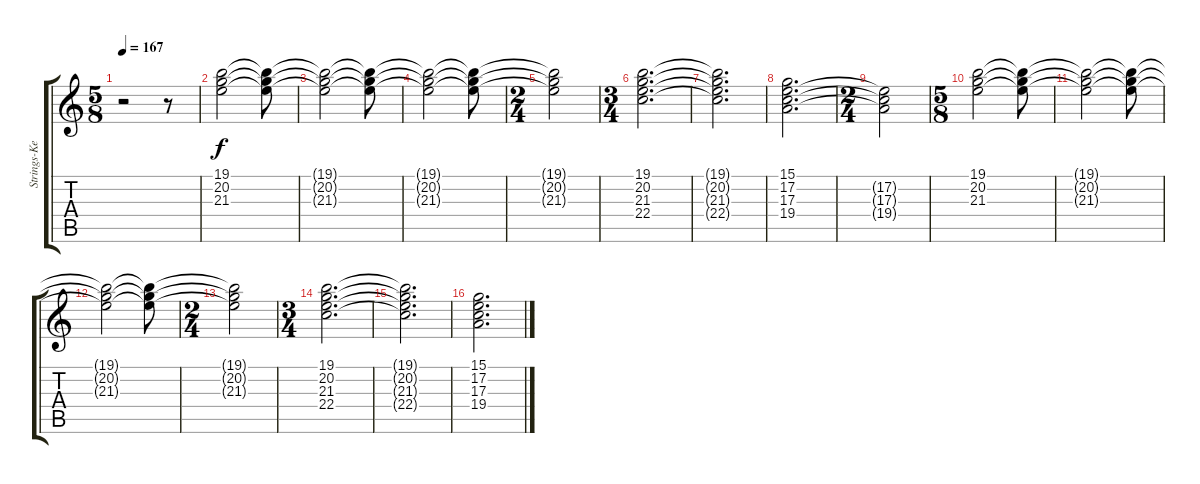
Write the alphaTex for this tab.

\track ("Strings-Kevin Moore" "Strings-Ke") {instrument stringensemble1}
\staff {score tabs}
\tuning (E4 B3 G3 D3 A2 E2) {hide}
\ts (5 8)
\tempo 167
\clef g2
\ks c
r.2{dy f instrument stringensemble1} r.8{volume 0} |
(19.1 20.2 21.3).2{volume 5} (19.1{t} 20.2{t} 21.3{t}).8 |
(19.1{t} 20.2{t} 21.3{t}).2 (19.1{t} 20.2{t} 21.3{t}).8 |
(19.1{t} 20.2{t} 21.3{t}).2 (19.1{t} 20.2{t} 21.3{t}).8 |
\ts (2 4)
(19.1{t} 20.2{t} 21.3{t}).2 |
\ts (3 4)
(19.1 20.2 21.3 22.4).2{d} |
(19.1{t} 20.2{t} 21.3{t} 22.4{t}).2{d} |
(15.1 17.2 17.3 19.4).2{d} |
\ts (2 4)
(17.2{t} 17.3{t} 19.4{t}).2 |
\ts (5 8)
(19.1 20.2 21.3).2 (19.1{t} 20.2{t} 21.3{t}).8 |
(19.1{t} 20.2{t} 21.3{t}).2 (19.1{t} 20.2{t} 21.3{t}).8 |
(19.1{t} 20.2{t} 21.3{t}).2 (19.1{t} 20.2{t} 21.3{t}).8 |
\ts (2 4)
(19.1{t} 20.2{t} 21.3{t}).2 |
\ts (3 4)
(19.1 20.2 21.3 22.4).2{d} |
(19.1{t} 20.2{t} 21.3{t} 22.4{t}).2{d} |
(15.1 17.2 17.3 19.4).2{d}
